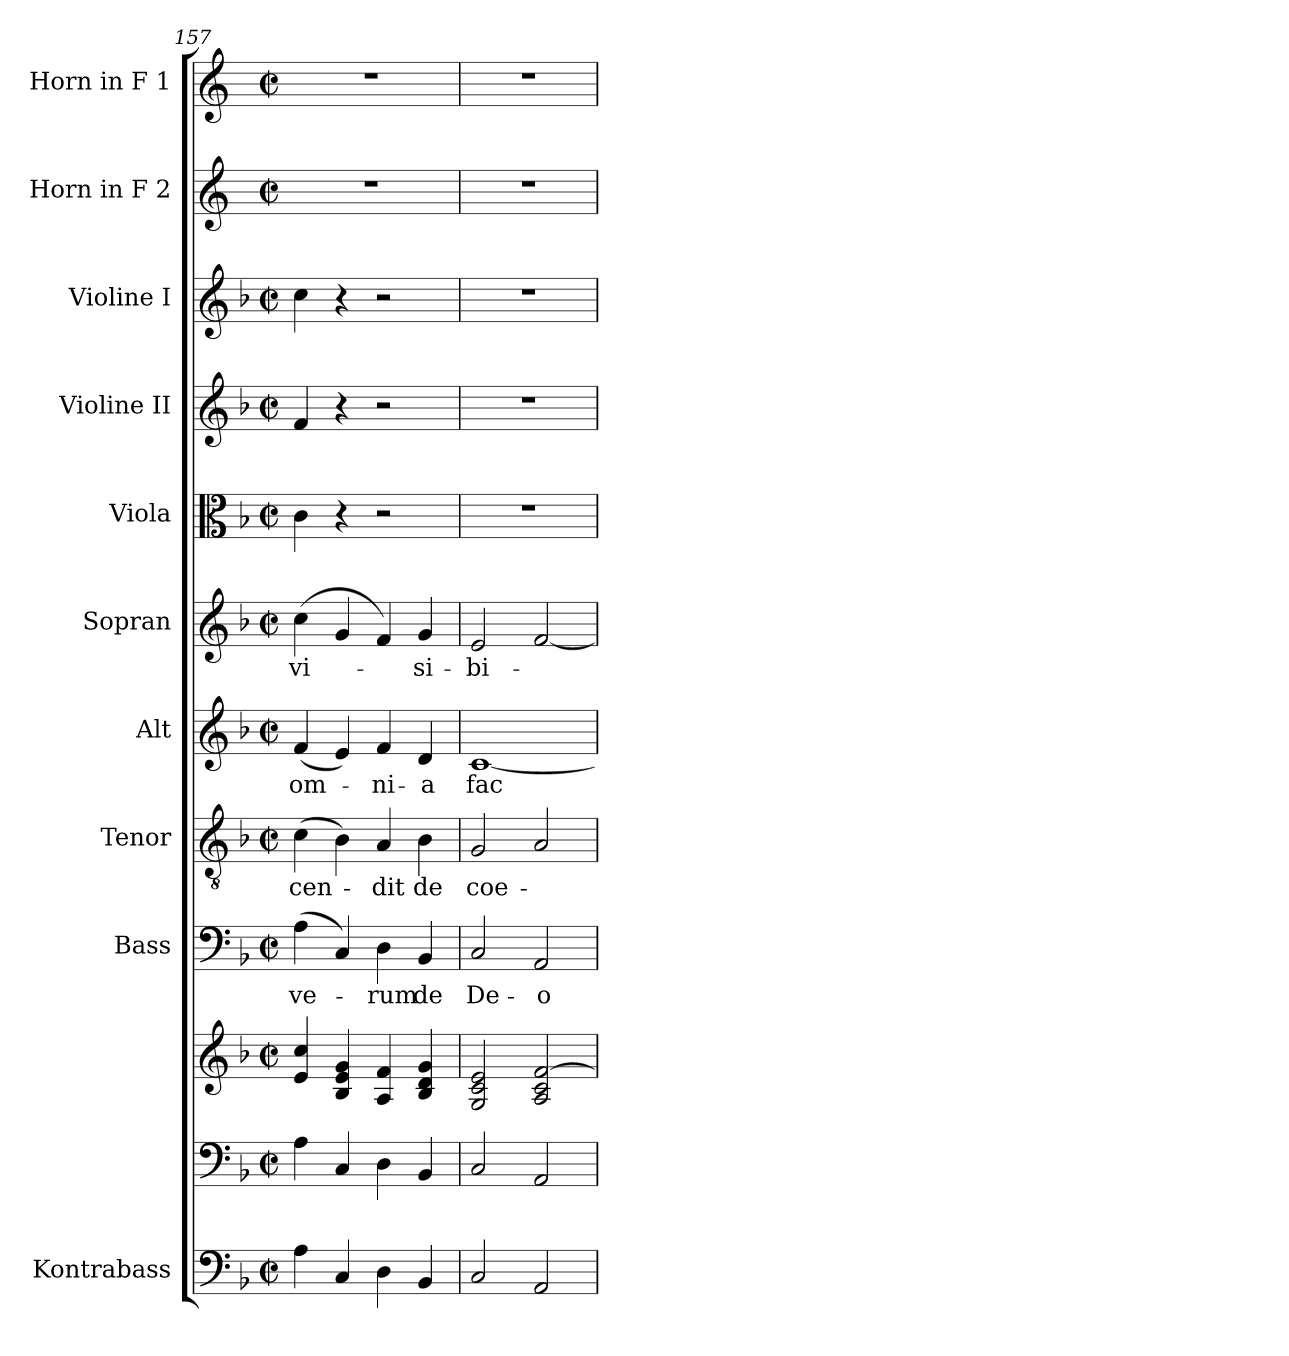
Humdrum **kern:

**kern	**kern	**kern	**kern	**text	**kern	**text	**kern	**text	**kern	**text	**kern	**kern	**kern	**kern	**kern
*part11	*part10	*part10	*part9	*part9	*part8	*part8	*part7	*part7	*part6	*part6	*part5	*part4	*part3	*part2	*part1
*staff12	*staff11	*staff10	*staff9	*staff9	*staff8	*staff8	*staff7	*staff7	*staff6	*staff6	*staff5	*staff4	*staff3	*staff2	*staff1
*I"Kontrabass	*	*	*I"Bass	*	*I"Tenor	*	*I"Alt	*	*I"Sopran	*	*I"Viola	*I"Violine II	*I"Violine I	*I"Horn in F 2	*I"Horn in F 1
*I'Kb.	*	*	*I'B	*	*I'T	*	*I'A	*	*I'S	*	*I'Vla.	*I'Vl. II	*I'Vl. I	*I'Hrn. 2	*I'Hrn. 1
*clefF4	*clefF4	*clefG2	*clefF4	*	*clefGv2	*	*clefG2	*	*clefG2	*	*clefC3	*clefG2	*clefG2	*clefG2	*clefG2
*ITrd7c12	*	*	*	*	*	*	*	*	*	*	*	*	*	*ITrd4c7	*ITrd4c7
*k[b-]	*k[b-]	*k[b-]	*k[b-]	*	*k[b-]	*	*k[b-]	*	*k[b-]	*	*k[b-]	*k[b-]	*k[b-]	*k[b-]	*k[b-]
*F:	*F:	*F:	*F:	*	*F:	*	*F:	*	*F:	*	*F:	*F:	*F:	*F:	*F:
*M2/2	*M2/2	*M2/2	*M2/2	*	*M2/2	*	*M2/2	*	*M2/2	*	*M2/2	*M2/2	*M2/2	*M2/2	*M2/2
*met(c|)	*met(c|)	*met(c|)	*met(c|)	*	*met(c|)	*	*met(c|)	*	*met(c|)	*	*met(c|)	*met(c|)	*met(c|)	*met(c|)	*met(c|)
=157	=157	=157	=157	=157	=157	=157	=157	=157	=157	=157	=157	=157	=157	=157	=157
!	!	!	!	!LO:LY:b	!	!LO:LY:b	!	!LO:LY:b	!	!LO:LY:b	!	!	!	!	!
4AA\	4A\	4e/ 4cc/	(>4A\	ve-	(>4c\	-cen-	(<4f/	om-	(<4cc\	-vi-	4c\	4f/	4cc\	1r	1r
4CC/	4C/	4B-/ 4e/ 4g/	4C/)	.	4B-\)	.	4e/)	.	4g/	.	4r	4r	4r	.	.
!	!	!	!	!LO:LY:b	!	!LO:LY:b	!	!LO:LY:b	!	!	!	!	!	!	!
4DD\	4D\	4A/ 4f/	4D\	-rum	4A/	-dit	4f/	-ni-	4f/)	.	2r	2r	2r	.	.
!	!	!	!	!LO:LY:b	!	!LO:LY:b	!	!LO:LY:b	!	!LO:LY:b	!	!	!	!	!
4BBB-/	4BB-/	4B-/ 4d/ 4g/	4BB-/	de	4B-\	de	4d/	-a	4g/	-si-	.	.	.	.	.
!!LO:PB:g=z
=158	=158	=158	=158	=158	=158	=158	=158	=158	=158	=158	=158	=158	=158	=158	=158
!	!	!	!	!LO:LY:b	!	!LO:LY:b	!	!LO:LY:b	!	!LO:LY:b	!	!	!	!	!
2CC/	2C/	2G/ 2c/ 2e/	2C/	De-	2G/	coe-	[1c	fac-	2e/	-bi-	1r	1r	1r	1r	1r
!	!	!	!	!LO:LY:b	!	!	!	!	!	!	!	!	!	!	!
2AAA/	2AA/	2A/ 2c/ [2f/	2AA/	-o	2A/	.	.	.	[2f/	.	.	.	.	.	.
=	=	=	=	=	=	=	=	=	=	=	=	=	=	=	=
*-	*-	*-	*-	*-	*-	*-	*-	*-	*-	*-	*-	*-	*-	*-	*-
